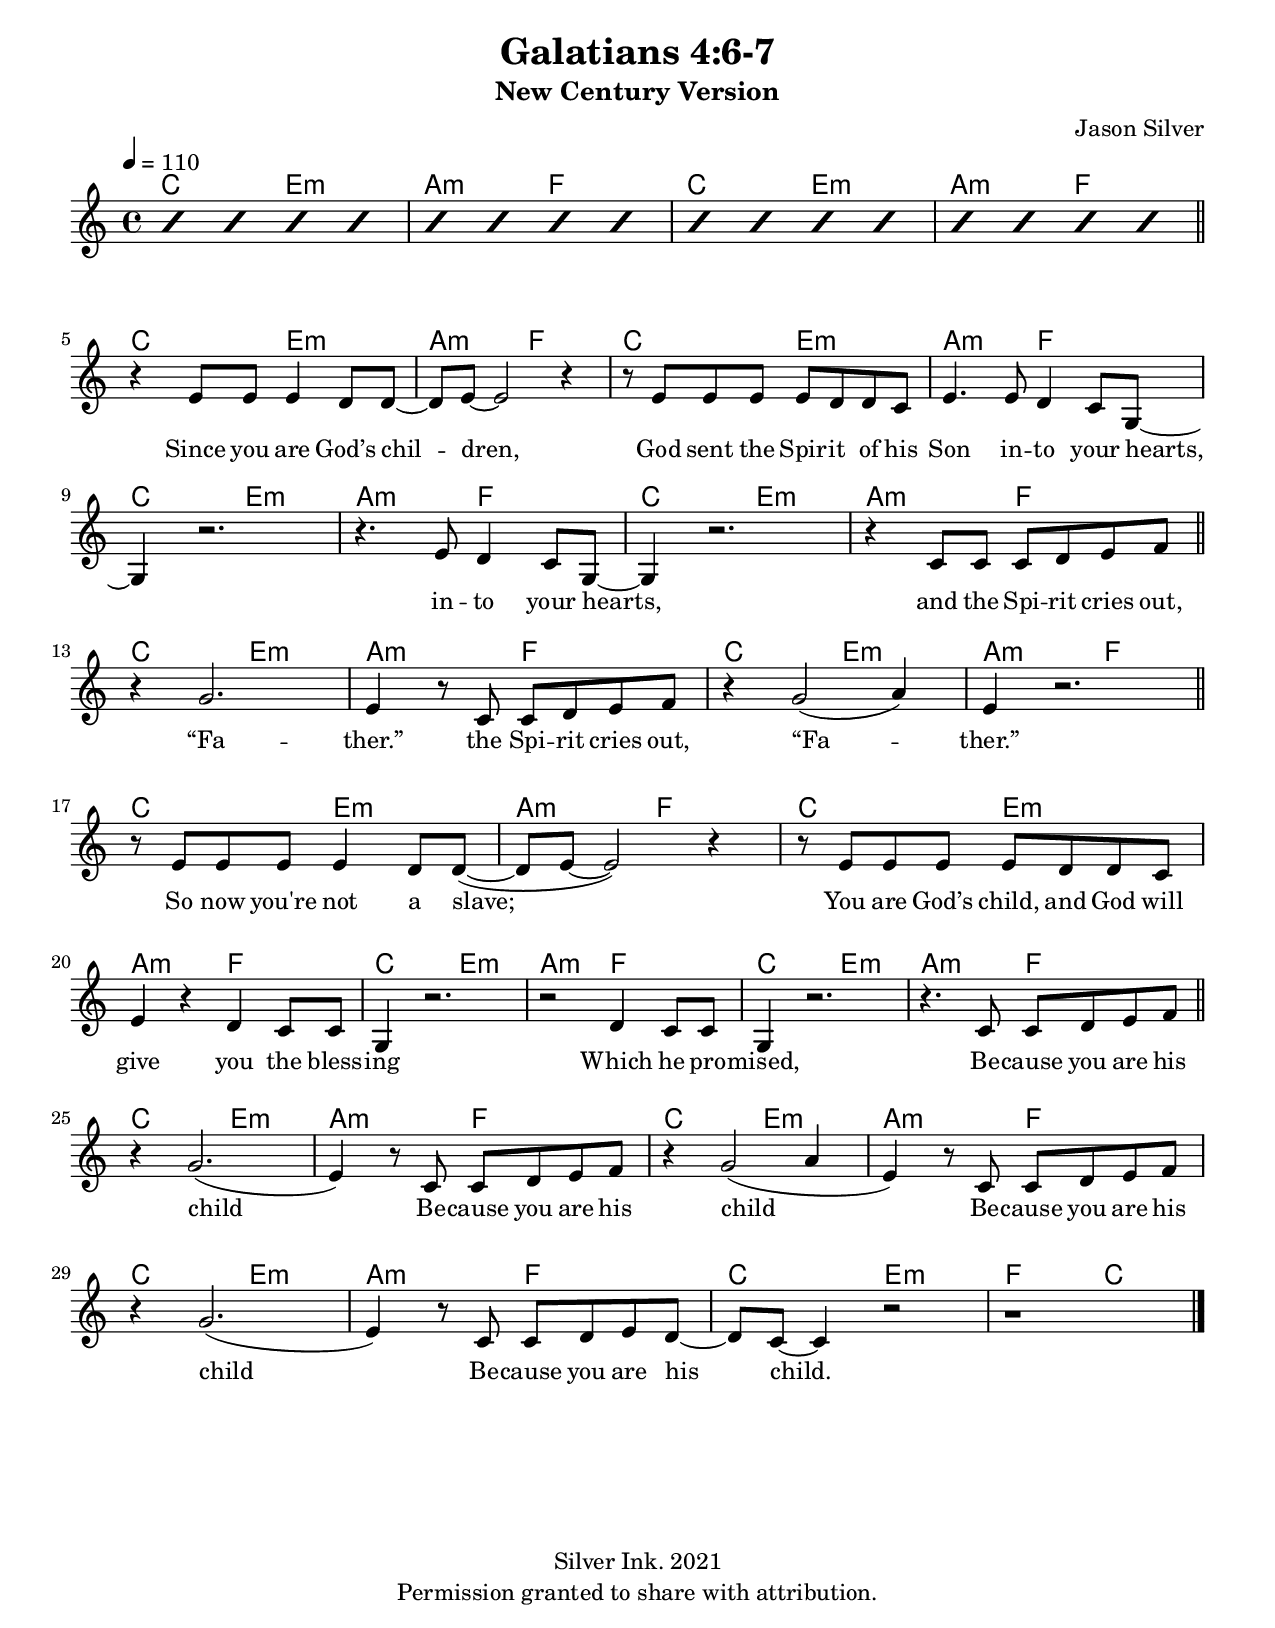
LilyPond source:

\language "english"
\version "2.18.2"
#(define (line-break-every-nth-engraver bars-per-line)
  (lambda (context)
     (make-engraver
       (acknowledgers ((paper-column-interface engraver grob source-engraver)
         (let ((current-bar (ly:context-property context 'currentBarNumber)))
           (if (= (remainder current-bar bars-per-line) 1)
               (if (eq? #t (ly:grob-property grob 'non-musical))
                   (set! (ly:grob-property grob 'line-break-permission) 'force)
                   (set! (ly:grob-property grob 'line-break-permission)
'())))))))))

\header {
  title = "Galatians 4:6-7"
  subtitle = "New Century Version"
  composer = "Jason Silver"
  poet = ""
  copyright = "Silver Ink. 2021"
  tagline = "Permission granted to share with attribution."
}
\paper {
  top-margin = #10
  bottom-margin = #4
  right-margin = #12
  left-margin = #12
  indent = #0
 %min-systems-per-page = 8 % this allows you to squish line spacing

  % the distance between two systems in the same score:
  system-system-spacing = #'((basic-distance . 15 ) (minimum-distance . 0) (padding . -.5 ) (stretchability . 00))
  % the distance between the last system of a score and the first system of the score that follows it, when no (title or top-level) markup exists between them:
  score-system-spacing = #'((basic-distance . 0) (minimum-distance . 0) (padding . 0) (stretchability . 0))
  % the distance between a (title or top-level) markup and the system that follows it:
  markup-system-spacing = #'((basic-distance . 0) (padding . 0) (stretchability . 0))
  % the distance between the last system of a score and the (title or top-level) markup that follows it:
  score-markup-spacing = #'((basic-distance . 5) (padding . 0) (stretchability . 0))
  % the distance between two (title or top-level) markups:
  markup-markup-spacing = #'((basic-distance . 0) (padding . 0))
  % the distance from the top of the printable area (i.e. the bottom of the top margin) to the first system on a page, when there is no (title or top-level) markup between the two:
  top-system-spacing = #'((basic-distance . 0) (minimum-distance . 0) (padding . 0))
  % the distance from the top of the printable area (i.e. the bottom of the top margin) to the first (title or top-level) markup on a page, when there is no system between the two:
  top-markup-spacing = #'((basic-distance . 0) (minimum-distance . 0) (padding . 0))
  % the distance from the last system or top-level markup on a page to the bottom of the printable area (i.e. the top of the bottom margin):
  last-bottom-spacing = #'((basic-distance . 10 ) (minimum-distance . 0) (padding . 0) (stretchability . 0))

  paper-width = 21.59\cm
  paper-height = 27.94\cm
}
slashOn = {
  \override Rest #'stencil = #ly:percent-repeat-item-interface::beat-slash
  \override Rest #'thickness = #'0.48
  \override Rest #'slope = #'1.2
  \override Rest #'Y-offset = #'-.0
}
slashOff = {
  \revert Rest #'stencil
}
LyricFontSize = #.5
lyricNote = {
  % use \once \set melismaBusyProperties = #'(tieMelismaBusy) on the tie where the note sits
  \once \override Lyrics.LyricText.font-shape = #'italic
  \once \override Lyrics.LyricText.font-size = #.2
  \once \override LyricText.self-alignment-X = #LEFT
}
lyricNotePlacement = {
	\once \override NoteHead.stencil = #ly:text-interface::print
	\once \override NoteHead.text = \markup \musicglyph #"rests.2"
	\once  \hide Stem
}
sectionTitle = #(define-music-function
    (parser location theTitle)
    (string?)
    #{
    \mark \markup { \large \bold \concat { "            " #theTitle } }
    #}
)
textRepeats  = #(define-music-function
    (parser location theTitle)
    (string?)
    #{
    \once \override Score.RehearsalMark #'break-visibility = #'#(#t #t #f)
    \mark \markup { \right-align \small #theTitle }
    #}
)
GotoCoda = {
  \once \override Score.RehearsalMark #'break-visibility = #'#(#t #t #f)
  \mark \markup { \small \musicglyph #"scripts.coda" }
}
Coda = {
  \once \override Score.RehearsalMark #'break-visibility = #'#(#f #t #t)
  \mark \markup { \small \musicglyph #"scripts.coda" }
}
Segno = {
  \once \override Score.RehearsalMark #'break-visibility = #'#(#f #t #t)
  \mark \markup { \small \musicglyph #"scripts.segno" }
}
chExceptionMusic = {
  <c d e g>1-\markup { "2" } % notate as 1.2.3.5
  <c f g>1-\markup {"sus"}
  <c a d g>1-\markup { "m2" } % 1.6.2.
  <c e g d'>1-\markup { \super "add9" } % 1.3.5.9
  <c ef g d'>1-\markup { "m" \super "add9" } % 1.3.5.9
}
chExceptions = #(append (sequential-music-to-chord-exceptions chExceptionMusic #t) ignatzekExceptions)
chordNames = \chordmode {
	\set chordNameExceptions = #chExceptions
	\set chordChanges = ##t % ##t(true) or ##f(false)
	\set Staff.midiInstrument = #"piano"
  c2 e:m a:m f c2 e:m a:m f
  c2 e:m a:m f c2 e:m a:m f c2 e:m a:m f c2 e:m a:m f 
  c2 e:m a:m f c2 e:m a:m f c2 e:m a:m f c2 e:m a:m f 
  c2 e:m a:m f c2 e:m a:m f c2 e:m a:m f c2 e:m a:m f 
  c2 e:m a:m f c2 e:m f c |
}
melody = \relative c'{
	\set Staff.midiInstrument = #"piano"
	%           \set melismaBusyProperties = #'()
	\time 4/4
	\key c  \major
	\clef treble
	\tempo 4 = 110
	%\set melismaBusyProperties = #'()
	%\unset melismaBusyProperties
  \slashOn r4 r r r | r r r r | r r r r | r r r r | \slashOff \bar "||" \break
  r4 e8 e e4 d8 d~d e~e2 r4 | r8 e e e e d d c | e4. e8 d4 c8 g~| g4 r2. | r4. e'8 d4 c8 g~ | g4 r2. |
  r4 c8 c c d e f | \bar "||" \break
   r4 g2. | e4 r8 c8 c d e f | r4 g2 (a4) | e4 r2.  \bar "||" \break
  r8 e8 e e e4 d8 d~( d e~e2) r4 | 
  r8 e e e e d d c | e4 r4 d4 c8 c | g4 r2. | r2 d'4 c8 c | g4 r2. |
  r4. c8 c d e f \bar "||" \break
  r4 g2.( | e4) r8 c8 c d e f | r4 g2 (a4 | e4) r8 c8 c d e f |
  r4 g2.( | e4) r8 c8 c d e d~ | d c~c4 r2 | r1 \bar "|."

}
nothing = \lyricmode {}
verseone = \lyricmode {
	\override LyricText #'font-size = \LyricFontSize
   Since you are God’s chil -- dren, 
   God sent the Spir -- it of his Son in -- to your hearts, 
  in -- to your hearts, 

   and the Spi -- rit cries out, “Fa -- ther.” 
   the Spi -- rit cries out, “Fa -- ther.” 

   So now you're not a slave; 
   You are God’s child, 
   and God will give you the bless -- ing 
   Which he pro -- mised, 
   Be -- cause you are his child
   Be -- cause you are his child
   Be -- cause you are his child
   Be -- cause you are his child.
}
versetwo = \lyricmode {
	\override LyricText #'font-size = \LyricFontSize

}
versethree = \lyricmode {
	\override LyricText #'font-size = \LyricFontSize
	%\set stanza = "3."
}
versefour = \lyricmode {
	\override LyricText #'font-size = \LyricFontSize
	\set stanza = "3."
}
versefive = \lyricmode {
	\override LyricText #'font-size = \LyricFontSize
	\set stanza = "4."
}
versesix = \lyricmode {
	\override LyricText #'font-size = \LyricFontSize
}
verseseven = \lyricmode {
	\override LyricText #'font-size = \LyricFontSize
}
verseeight = \lyricmode {
}
\score {
	<<
		\new ChordNames  \with {midiInstrument = #"piano"} {
			\chordNames
		}
		\new Staff
		<<
			\new Voice = "one" {
				\melody
			}
			\addlyrics {
				\verseone
			}
			\addlyrics {
				\versetwo
			}
			\addlyrics {
				\versethree
			}
			\addlyrics {
				\versefour
			}
			\addlyrics {
				\versefive
			}
			\addlyrics {
				\versesix
			}
			\addlyrics {
				\verseseven
			}
			\addlyrics {
				\verseeight
			}
			>>
	>>
	\layout {
		#(layout-set-staff-size 20)
		\context {
			\Score
			% \override NonMusicalPaperColumn #'line-break-permission = ##f
			%\consists #(line-break-every-nth-engraver 4)
		}
	}
	\midi { }
}